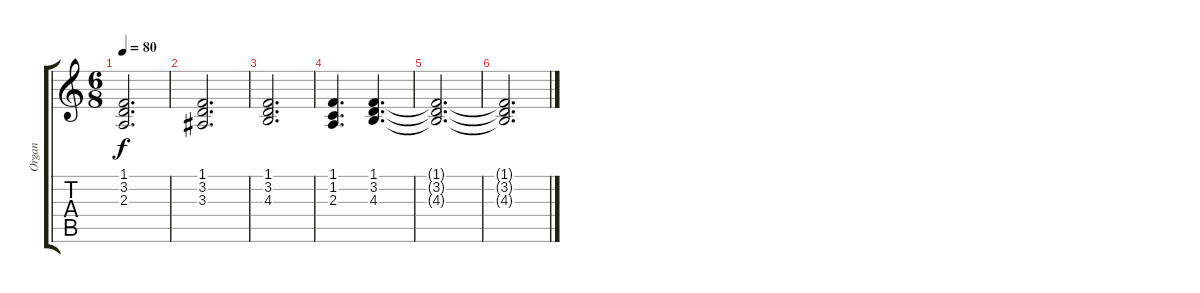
\track ("Organ" "Organ") {instrument drawbarorgan}
\staff {score tabs}
\tuning (E4 B3 G3 D3 A2 E2) {hide}
\ts (6 8)
\tempo 80
\clef g2
\ks c
(1.1 3.2 2.3).2{d dy f} |
(1.1 3.2 3.3).2{d} |
(1.1 3.2 4.3).2{d} |
(1.1 1.2 2.3).4{d} (1.1 3.2 4.3).4{d} |
(1.1{t} 3.2{t} 4.3{t}).2{d} |
(1.1{t} 3.2{t} 4.3{t}).2{d}
